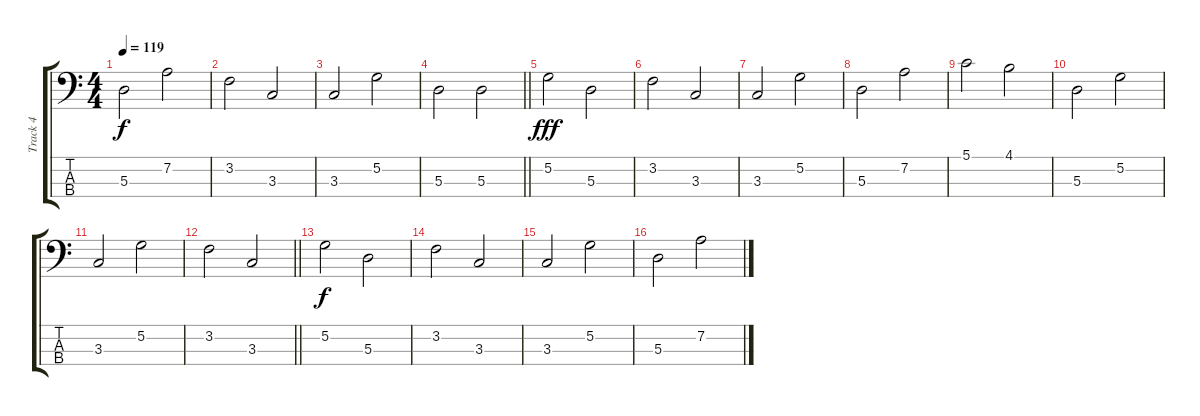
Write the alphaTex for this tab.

\track ("Track 4" "Track 4") {instrument electricbassfinger}
\staff {score tabs}
\tuning (G2 D2 A1 E1) {hide}
\ts (4 4)
\tempo 119
\clef f4
\ks c
5.3.2{dy f} 7.2.2 |
3.2.2 3.3.2 |
3.3.2 5.2.2 |
\barLineRight lightlight
5.3.2 5.3.2 |
5.2.2{dy fff} 5.3.2 |
3.2.2 3.3.2 |
3.3.2 5.2.2 |
5.3.2 7.2.2 |
5.1.2 4.1.2 |
5.3.2 5.2.2 |
3.3.2 5.2.2 |
\barLineRight lightlight
3.2.2 3.3.2 |
5.2.2{dy f} 5.3.2 |
3.2.2 3.3.2 |
3.3.2 5.2.2 |
5.3.2 7.2.2
